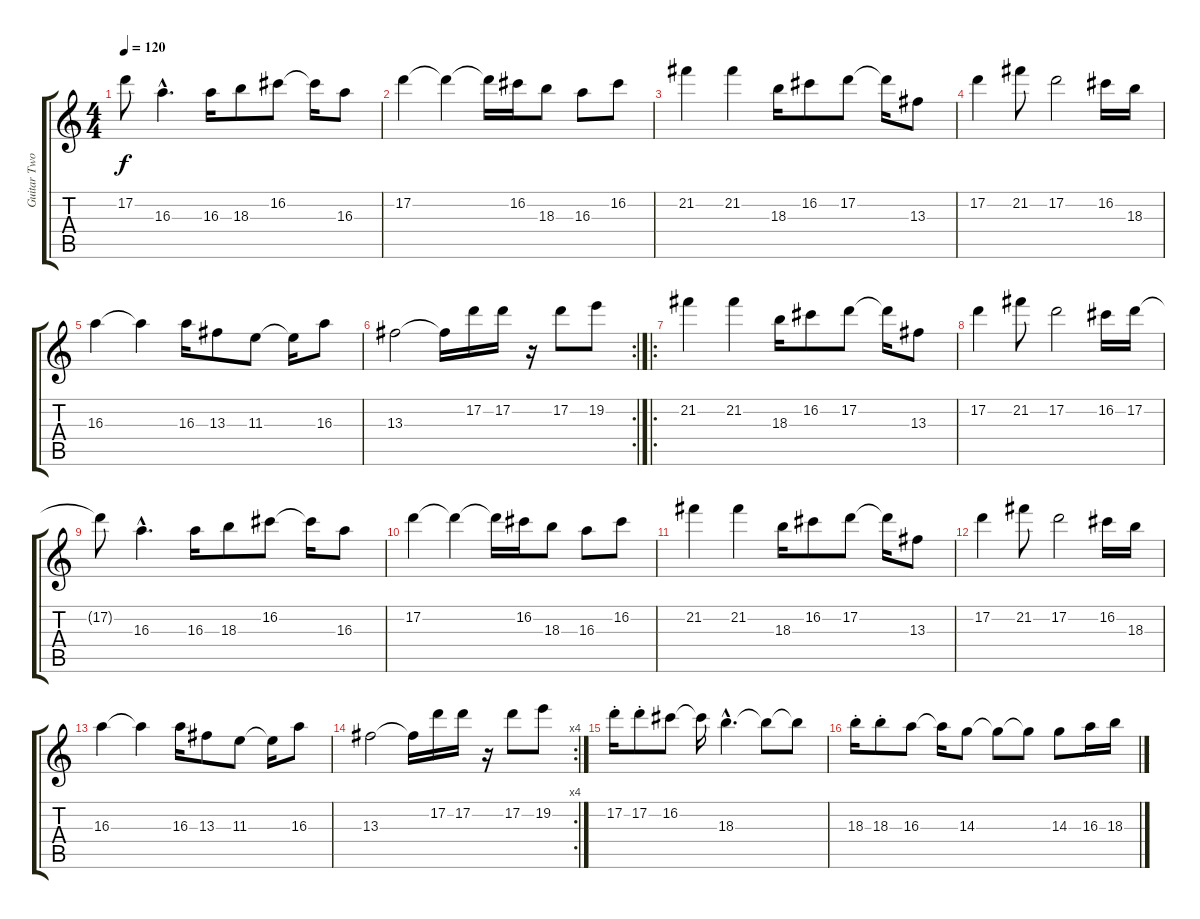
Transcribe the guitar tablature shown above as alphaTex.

\track ("Guitar Two" "Guitar Two") {instrument distortionguitar}
\staff {score tabs}
\tuning (D4 A3 F3 C3 G2 D2) {hide}
\ts (4 4)
\tempo 120
\clef g2
\ks c
17.2{t}.8{dy f} 16.3{hac}.4{d} 16.3.16 18.3.8 16.2.8 16.2{t}.16 16.3.8 |
17.2.4 17.2{t}.4 17.2{t}.16 16.2.16 18.3.8 16.3.8 16.2.8 |
21.2.4 21.2.4{volume 10} 18.3.16 16.2.8 17.2.8 17.2{t}.16 13.3.8 |
17.2.4 21.2.8 17.2.2 16.2.16 18.3.16 |
16.3.4 16.3{t}.4 16.3.16 13.3.8 11.3.8 11.3{t}.16 16.3.8 |
\rc 2
13.3.2 13.3{t}.16 17.2.16 17.2.16 r.16 17.2.8 19.2.8 |
\ro
21.2.4 21.2.4{volume 10} 18.3.16 16.2.8 17.2.8 17.2{t}.16 13.3.8 |
17.2.4 21.2.8 17.2.2 16.2.16 17.2.16 |
17.2{t}.8 16.3{hac}.4{d} 16.3.16 18.3.8 16.2.8 16.2{t}.16 16.3.8 |
17.2.4 17.2{t}.4 17.2{t}.16 16.2.16 18.3.8 16.3.8 16.2.8 |
21.2.4 21.2.4{volume 10} 18.3.16 16.2.8 17.2.8 17.2{t}.16 13.3.8 |
17.2.4 21.2.8 17.2.2 16.2.16 18.3.16 |
16.3.4 16.3{t}.4 16.3.16 13.3.8 11.3.8 11.3{t}.16 16.3.8 |
\rc 4
13.3.2 13.3{t}.16 17.2.16 17.2.16 r.16 17.2.8 19.2.8 |
17.2{st}.16 17.2{st}.8 16.2.8 16.2{t}.16 18.3{hac}.4{d} 18.3{t}.8 18.3{t}.8 |
18.3{st}.16 18.3{st}.8 16.3.8 16.3{t}.16 14.3.8 14.3{t}.8 14.3{t}.8 14.3.8 16.3.16 18.3.16
